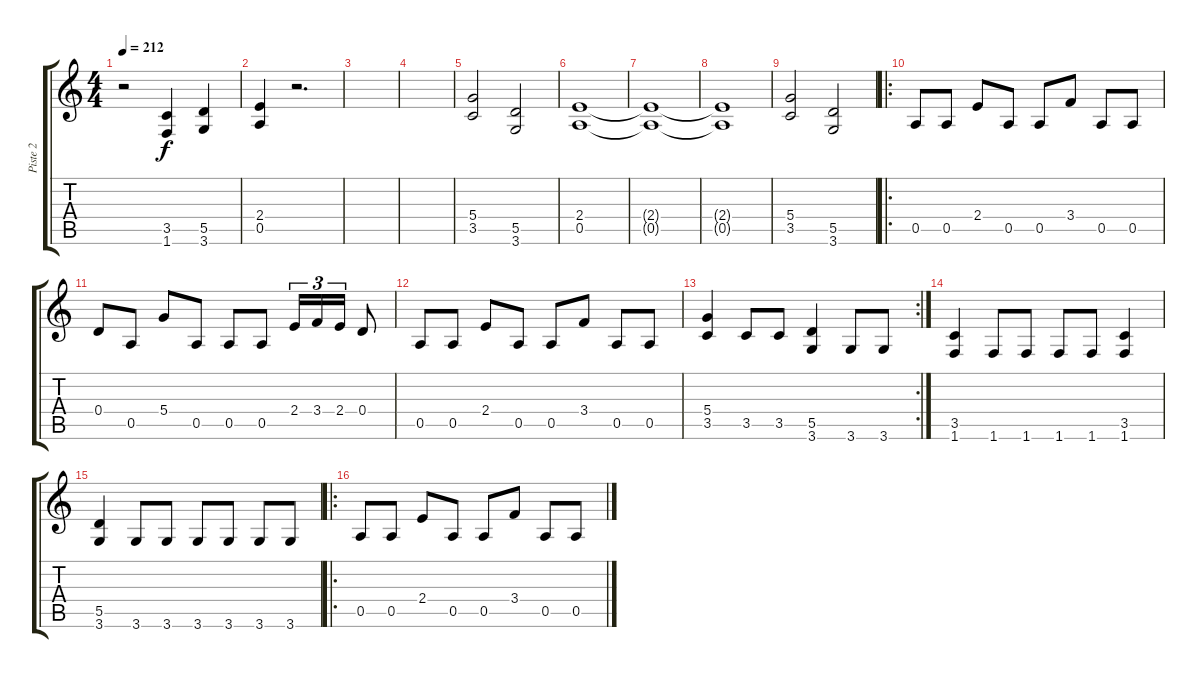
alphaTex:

\track ("Piste 2" "Piste 2") {instrument distortionguitar}
\staff {score tabs}
\tuning (E4 B3 G3 D3 A2 E2) {hide}
\ts (4 4)
\tempo 212
\clef g2
\ks c
r.2{dy f instrument distortionguitar} (3.5 1.6).4 (5.5 3.6).4 |
(2.4 0.5).4 r.2{d} |
|
|
(5.4 3.5).2 (5.5 3.6).2 |
(2.4 0.5).1 |
(2.4{t} 0.5{t}).1 |
(2.4{t} 0.5{t}).1 |
(5.4 3.5).2 (5.5 3.6).2 |
\ro
0.5.8 0.5.8 2.4.8 0.5.8 0.5.8 3.4.8 0.5.8 0.5.8 |
0.4.8 0.5.8 5.4.8 0.5.8 0.5.8 0.5.8 2.4.16{tu (3 2)} 3.4.16{tu (3 2)} 2.4.16{tu (3 2)} 0.4.8 |
0.5.8 0.5.8 2.4.8 0.5.8 0.5.8 3.4.8 0.5.8 0.5.8 |
\rc 2
(5.4 3.5).4 3.5.8 3.5.8 (5.5 3.6).4 3.6.8 3.6.8 |
(3.5 1.6).4 1.6.8 1.6.8 1.6.8 1.6.8 (3.5 1.6).4 |
(5.5 3.6).4 3.6.8 3.6.8 3.6.8 3.6.8 3.6.8 3.6.8 |
\ro
0.5.8 0.5.8 2.4.8 0.5.8 0.5.8 3.4.8 0.5.8 0.5.8
